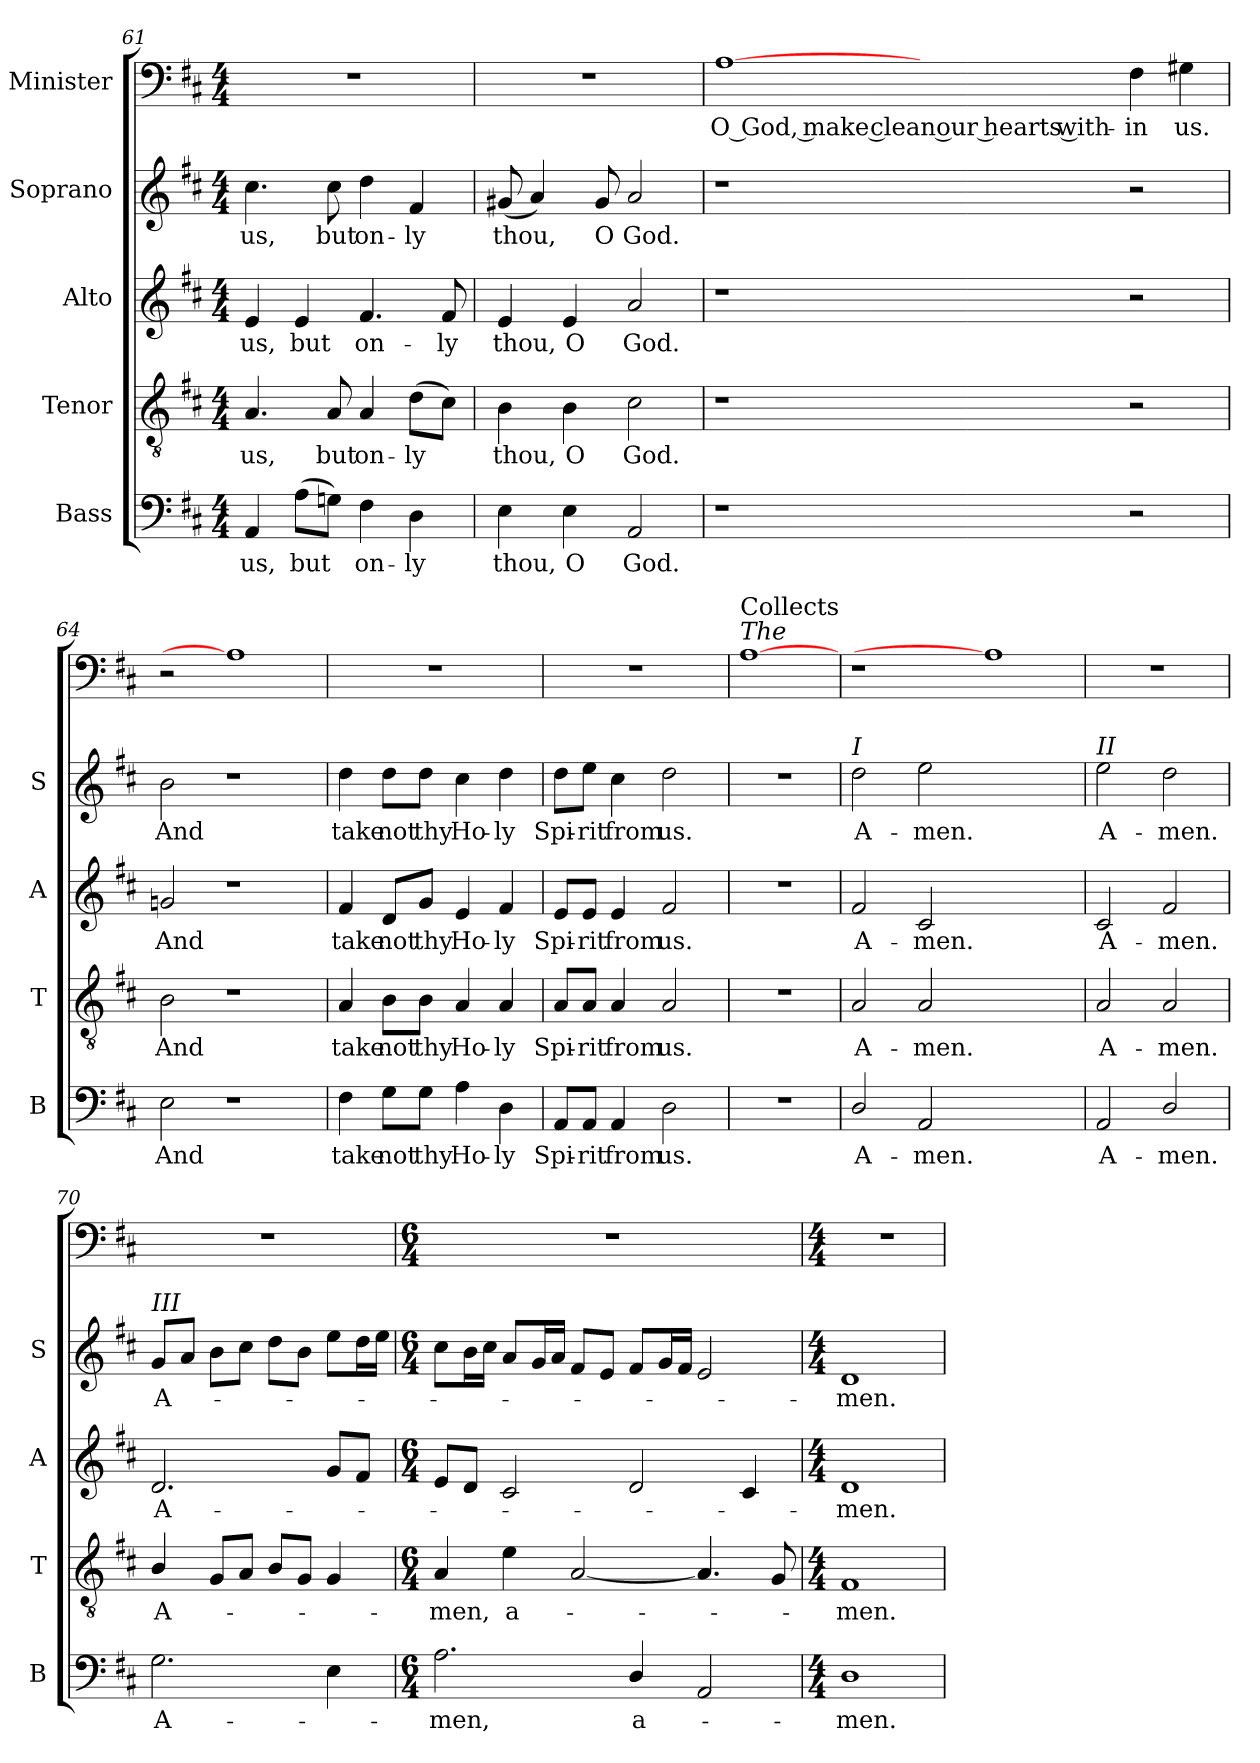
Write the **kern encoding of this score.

**kern	**text	**kern	**text	**kern	**text	**kern	**text	**kern	**text
*part5	*part5	*part4	*part4	*part3	*part3	*part2	*part2	*part1	*part1
*staff5	*staff5	*staff4	*staff4	*staff3	*staff3	*staff2	*staff2	*staff1	*staff1
*I"Bass	*	*I"Tenor	*	*I"Alto	*	*I"Soprano	*	*I"Minister	*
*I'B	*	*I'T	*	*I'A	*	*I'S	*	*	*
*clefF4	*	*clefGv2	*	*clefG2	*	*clefG2	*	*clefF4	*
*k[f#c#]	*	*k[f#c#]	*	*k[f#c#]	*	*k[f#c#]	*	*k[f#c#]	*
*M4/4	*	*M4/4	*	*M4/4	*	*M4/4	*	*M4/4	*
=61	=61	=61	=61	=61	=61	=61	=61	=61	=61
!	!LO:LY:b	!	!LO:LY:b	!	!LO:LY:b	!	!LO:LY:b	!	!
4AA/	us,	4.A/	us,	4e/	us,	4.cc#\	us,	1r	.
!	!LO:LY:b	!	!	!	!LO:LY:b	!	!	!	!
(8A\L	but	.	.	4e/	but	.	.	.	.
!	!	!	!LO:LY:b	!	!	!	!LO:LY:b	!	!
8Gni\J)	.	8A/	but	.	.	8cc#\	but	.	.
!	!LO:LY:b	!	!LO:LY:b	!	!LO:LY:b	!	!LO:LY:b	!	!
4F#\	on-	4A/	on-	4.f#/	on-	4dd\	on-	.	.
!	!LO:LY:b	!	!LO:LY:b	!	!	!	!LO:LY:b	!	!
4D\	-ly	(8d\L	-ly	.	.	4f#/	-ly	.	.
!	!	!	!	!	!LO:LY:b	!	!	!	!
.	.	8c#\J)	.	8f#/	-ly	.	.	.	.
=62	=62	=62	=62	=62	=62	=62	=62	=62	=62
!	!LO:LY:b	!	!LO:LY:b	!	!LO:LY:b	!	!LO:LY:b	!	!
4E\	thou,	4B\	thou,	4e/	thou,	(8g#X/	thou,	1r	.
.	.	.	.	.	.	4a/)	.	.	.
!	!LO:LY:b	!	!LO:LY:b	!	!LO:LY:b	!	!	!	!
4E\	O	4B\	O	4e/	O	.	.	.	.
!	!	!	!	!	!	!	!LO:LY:b	!	!
.	.	.	.	.	.	8g#/	O	.	.
!	!LO:LY:b	!	!LO:LY:b	!	!LO:LY:b	!	!LO:LY:b	!	!
2AA/	God.	2c#\	God.	2a/	God.	2a/	God.	.	.
!!LO:PB:g=z
=63	=63	=63	=63	=63	=63	=63	=63	=63	=63
!	!	!	!	!	!	!	!	!	!LO:LY:b
1r	.	1r	.	1r	.	1r	.	[1A	O God, make clean our hearts with-
1ryy	.	1ryy	.	1ryy	.	1ryy	.	1ryy	.
!	!	!	!	!	!	!	!	!	!LO:LY:b
2r	.	2r	.	2r	.	2r	.	4F#\	-in
!	!	!	!	!	!	!	!	!	!LO:LY:b
.	.	.	.	.	.	.	.	4G#X\	us.
!!LO:LB:g=z
=64	=64	=64	=64	=64	=64	=64	=64	=64	=64
!	!LO:LY:b	!	!LO:LY:b	!	!LO:LY:b	!	!LO:LY:b	!	!
2E\	And	2B\	And	2gni/	And	2b\	And	2r	.
1r	.	1r	.	1r	.	1r	.	1A]	.
=65	=65	=65	=65	=65	=65	=65	=65	=65	=65
!	!LO:LY:b	!	!LO:LY:b	!	!LO:LY:b	!	!LO:LY:b	!	!
4F#\	take	4A/	take	4f#/	take	4dd\	take	1r	.
!	!LO:LY:b	!	!LO:LY:b	!	!LO:LY:b	!	!LO:LY:b	!	!
8G\L	not	8B\L	not	8d/L	not	8dd\L	not	.	.
!	!LO:LY:b	!	!LO:LY:b	!	!LO:LY:b	!	!LO:LY:b	!	!
8G\J	thy	8B\J	thy	8g/J	thy	8dd\J	thy	.	.
!	!LO:LY:b	!	!LO:LY:b	!	!LO:LY:b	!	!LO:LY:b	!	!
4A\	Ho-	4A/	Ho-	4e/	Ho-	4cc#\	Ho-	.	.
!	!LO:LY:b	!	!LO:LY:b	!	!LO:LY:b	!	!LO:LY:b	!	!
4D\	-ly	4A/	-ly	4f#/	-ly	4dd\	-ly	.	.
=66	=66	=66	=66	=66	=66	=66	=66	=66	=66
!	!LO:LY:b	!	!LO:LY:b	!	!LO:LY:b	!	!LO:LY:b	!	!
8AA/L	Spi-	8A/L	Spi-	8e/L	Spi-	8dd\L	Spi-	1r	.
!	!LO:LY:b	!	!LO:LY:b	!	!LO:LY:b	!	!LO:LY:b	!	!
8AA/J	-rit	8A/J	-rit	8e/J	-rit	8ee\J	-rit	.	.
!	!LO:LY:b	!	!LO:LY:b	!	!LO:LY:b	!	!LO:LY:b	!	!
4AA/	from	4A/	from	4e/	from	4cc#\	from	.	.
!	!LO:LY:b	!	!LO:LY:b	!	!LO:LY:b	!	!LO:LY:b	!	!
2D\	us.	2A/	us.	2f#/	us.	2dd\	us.	.	.
!!LO:LB:g=z
=67	=67	=67	=67	=67	=67	=67	=67	=67	=67
!	!	!	!	!	!	!	!	!LO:TX:a:i:t=The	!
!	!	!	!	!	!	!	!	!LO:TX:a:t=Collects	!
1r	.	1r	.	1r	.	1r	.	[1A	.
!!LO:LB:g=z
=68	=68	=68	=68	=68	=68	=68	=68	=68	=68
!	!	!	!	!	!	!LO:TX:a:i:t=I	!	!	!
!	!LO:LY:b	!	!LO:LY:b	!	!LO:LY:b	!	!LO:LY:b	!	!
2D/	A-	2A/	A-	2f#/	A-	2dd\	A-	1r	.
!	!LO:LY:b	!	!LO:LY:b	!	!LO:LY:b	!	!LO:LY:b	!	!
2AA/	-men.	2A/	-men.	2c#/	-men.	2ee\	-men.	.	.
1ryy	.	1ryy	.	1ryy	.	1ryy	.	1A]	.
!!LO:LB:g=z
=69	=69	=69	=69	=69	=69	=69	=69	=69	=69
!	!	!	!	!	!	!LO:TX:a:i:t=II	!	!	!
!	!LO:LY:b	!	!LO:LY:b	!	!LO:LY:b	!	!LO:LY:b	!	!
2AA/	A-	2A/	A-	2c#/	A-	2ee\	A-	1r	.
!	!LO:LY:b	!	!LO:LY:b	!	!LO:LY:b	!	!LO:LY:b	!	!
2D/	-men.	2A/	-men.	2f#/	-men.	2dd\	-men.	.	.
!!LO:LB:g=z
=70	=70	=70	=70	=70	=70	=70	=70	=70	=70
!	!	!	!	!	!	!LO:TX:a:i:t=III	!	!	!
!	!LO:LY:b	!	!LO:LY:b	!	!LO:LY:b	!	!LO:LY:b	!	!
2.G\	A-	4B/	A-	2.d/	A-	8g/L	A-	1r	.
.	.	.	.	.	.	8a/J	.	.	.
.	.	8G/L	.	.	.	8b\L	.	.	.
.	.	8A/J	.	.	.	8cc#\J	.	.	.
.	.	8B/L	.	.	.	8dd\L	.	.	.
.	.	8G/J	.	.	.	8b\J	.	.	.
4E\	.	4G/	.	8g/L	.	8ee\L	.	.	.
.	.	.	.	8f#/J	.	16dd\L	.	.	.
.	.	.	.	.	.	16ee\JJ	.	.	.
=71	=71	=71	=71	=71	=71	=71	=71	=71	=71
*M6/4	*	*M6/4	*	*M6/4	*	*M6/4	*	*M6/4	*
!	!LO:LY:b	!	!LO:LY:b	!	!	!	!	!	!
2.A\	men,	4A/	men,	8e/L	.	8cc#\L	.	1.r	.
.	.	.	.	8d/J	.	16b\L	.	.	.
.	.	.	.	.	.	16cc#\JJ	.	.	.
!	!	!	!LO:LY:b	!	!	!	!	!	!
.	.	4e\	a-	2c#/	.	8a/L	.	.	.
.	.	.	.	.	.	16g/L	.	.	.
.	.	.	.	.	.	16a/JJ	.	.	.
.	.	[2A/	.	.	.	8f#/L	.	.	.
.	.	.	.	.	.	8e/J	.	.	.
!	!LO:LY:b	!	!	!	!	!	!	!	!
4D/	a-	.	.	2d/	.	8f#/L	.	.	.
.	.	.	.	.	.	16g/L	.	.	.
.	.	.	.	.	.	16f#/JJ	.	.	.
2AA/	.	4.A/]	.	.	.	2e/	.	.	.
.	.	.	.	4c#/	.	.	.	.	.
.	.	8G/	.	.	.	.	.	.	.
=72	=72	=72	=72	=72	=72	=72	=72	=72	=72
*M4/4	*	*M4/4	*	*M4/4	*	*M4/4	*	*M4/4	*
!	!LO:LY:b	!	!LO:LY:b	!	!LO:LY:b	!	!LO:LY:b	!	!
1D	-men.	1F#	-men.	1d	-men.	1d	-men.	1r	.
=	=	=	=	=	=	=	=	=	=
*-	*-	*-	*-	*-	*-	*-	*-	*-	*-
